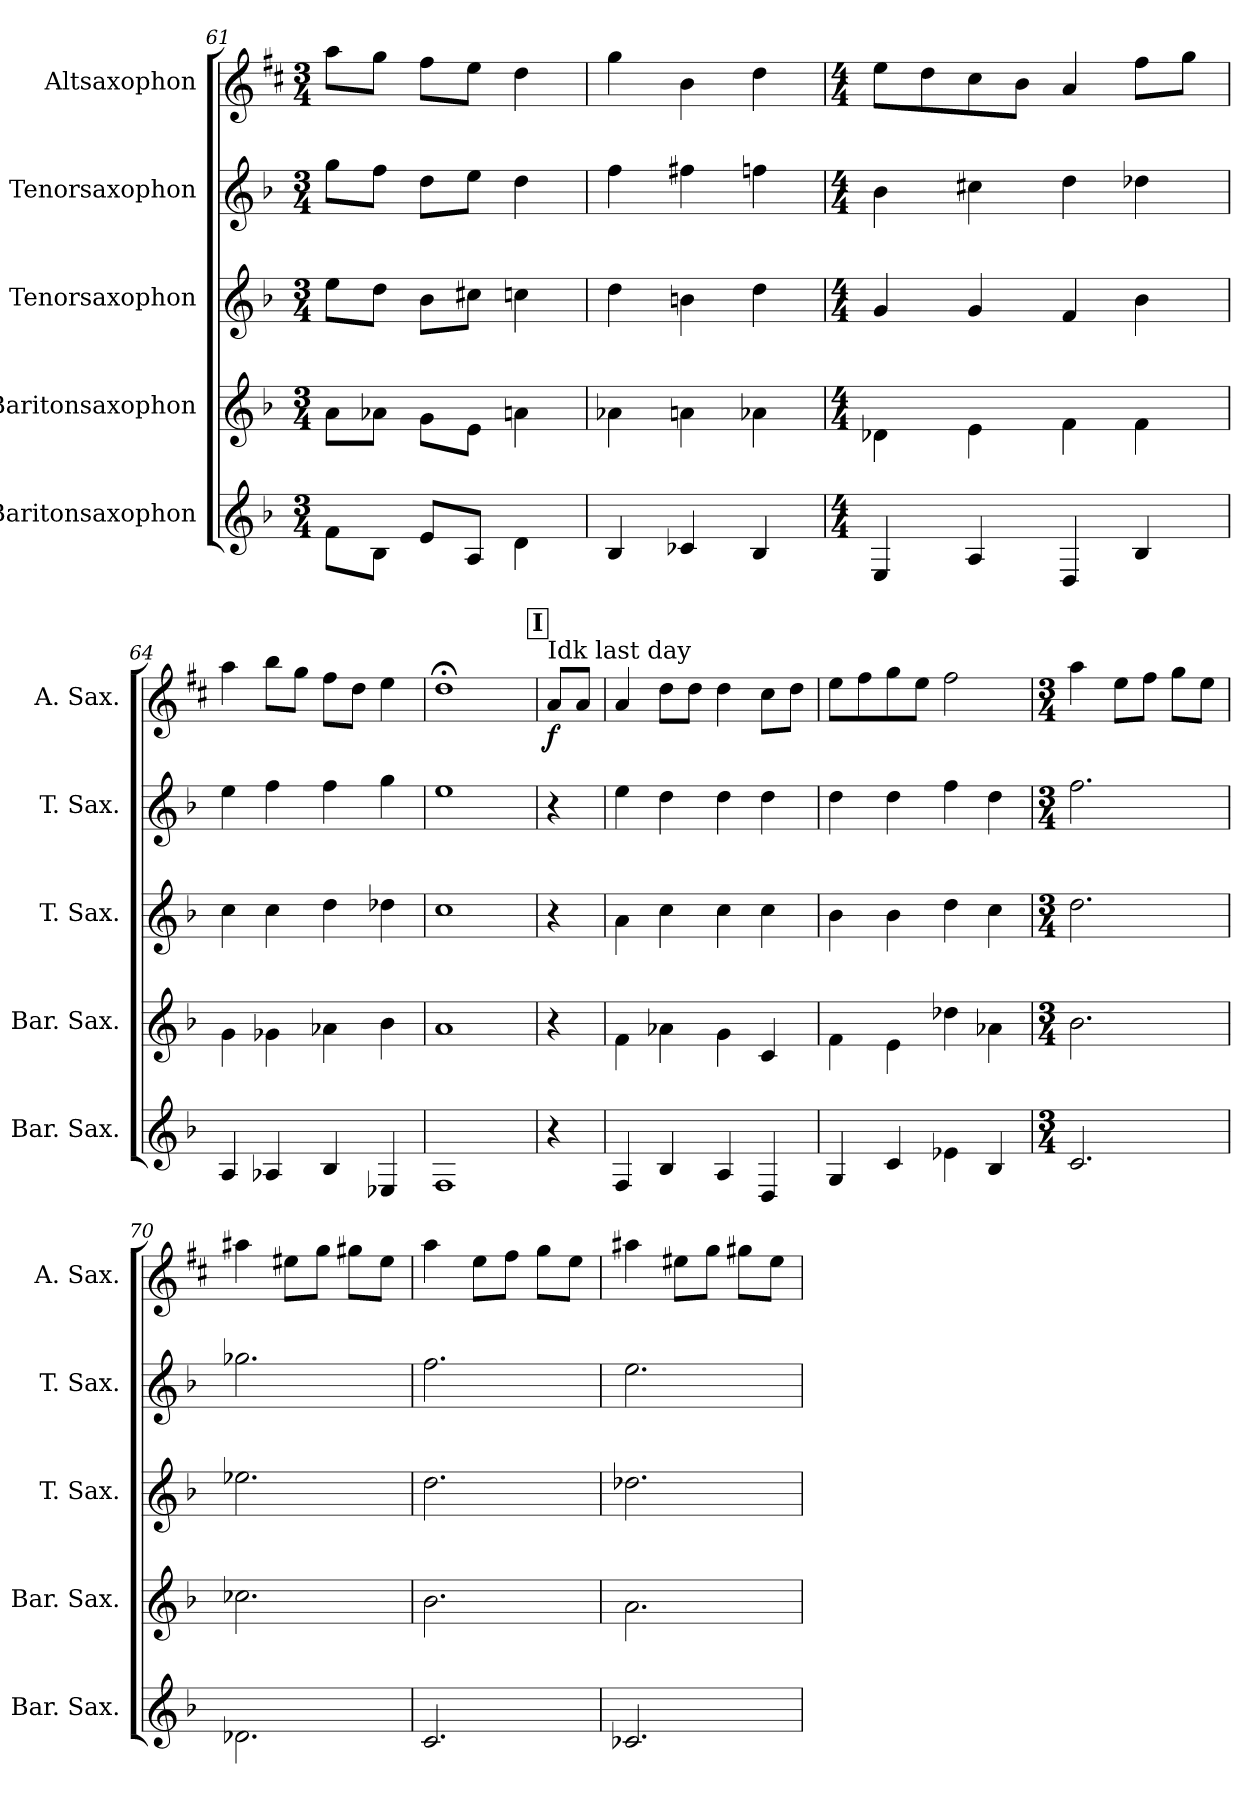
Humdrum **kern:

**kern	**kern	**kern	**kern	**kern	**dynam
*part5	*part4	*part3	*part2	*part1	*part1
*staff5	*staff4	*staff3	*staff2	*staff1	*staff1
*I"Baritonsaxophon	*I"Baritonsaxophon	*I"Tenorsaxophon	*I"Tenorsaxophon	*I"Altsaxophon	*
*I'Bar. Sax.	*I'Bar. Sax.	*I'T. Sax.	*I'T. Sax.	*I'A. Sax.	*
*clefG2	*clefG2	*clefG2	*clefG2	*clefG2	*
*ITrd12c21	*ITrd12c21	*ITrd8c14	*ITrd8c14	*ITrd5c9	*
*k[b-]	*k[b-]	*k[b-]	*k[b-]	*k[b-]	*
*M3/4	*M3/4	*M3/4	*M3/4	*M3/4	*
=61	=61	=61	=61	=61	=61
8F\L	8A\L	8e\L	8g\L	8cc\L	.
8BB-\J	8A-X\J	8d\J	8f\J	8b-\J	.
8E/L	8G\L	8B-\L	8d\L	8a\L	.
8AA/J	8E\J	8c#X\J	8e\J	8g\J	.
4D\	4An\	4cn\	4d\	4f\	.
!!LO:LB:g=z
=62	=62	=62	=62	=62	=62
4BB-/	4A-X\	4d\	4f\	4b-\	.
4C-X/	4An\	4Bn\	4f#X\	4d\	.
4BB-/	4A-X\	4d\	4fn\	4f\	.
=63	=63	=63	=63	=63	=63
*M4/4	*M4/4	*M4/4	*M4/4	*M4/4	*
4EE/	4D-X\	4G/	4B-\	8g\L	.
.	.	.	.	8f\	.
4AA/	4E\	4G/	4c#X\	8e\	.
.	.	.	.	8d\J	.
4DD/	4F\	4F/	4d\	4c/	.
4BB-/	4F\	4B-\	4d-X\	8a\L	.
.	.	.	.	8b-\J	.
=64	=64	=64	=64	=64	=64
4AA/	4G\	4c\	4e\	4cc\	.
4AA-X/	4G-X\	4c\	4f\	8dd\L	.
.	.	.	.	8b-\J	.
4BB-/	4A-X\	4d\	4f\	8a\L	.
.	.	.	.	8f\J	.
4EE-X/	4B-\	4d-X\	4g\	4g\	.
=65	=65	=65	=65	=65	=65
1FF	1A	1c	1e	1f;<	.
!!LO:REH:place=s1:a:B:fs=14:t=I
=66	=66	=66	=66	=66	=66
!	!	!	!	!LO:TX:a:t=Idk last day	!
!	!	!	!	!	!LO:DY:b
4r	4r	4r	4r	8c/L	f
.	.	.	.	8c/J	.
=67	=67	=67	=67	=67	=67
4FF/	4F\	4A\	4e\	4c/	.
4BB-/	4A-X\	4c\	4d\	8f\L	.
.	.	.	.	8f\J	.
4AA/	4G\	4c\	4d\	4f\	.
4DD/	4C/	4c\	4d\	8e\L	.
.	.	.	.	8f\J	.
=68	=68	=68	=68	=68	=68
4GG/	4F\	4B-\	4d\	8g\L	.
.	.	.	.	8a\	.
4C/	4E\	4B-\	4d\	8b-\	.
.	.	.	.	8g\J	.
4E-X\	4d-X\	4d\	4f\	2a\	.
4BB-/	4A-X\	4c\	4d\	.	.
!!LO:PB:g=z
=69	=69	=69	=69	=69	=69
*M3/4	*M3/4	*M3/4	*M3/4	*M3/4	*
2.C/	2.B-\	2.d\	2.f\	4cc\	.
.	.	.	.	8g\L	.
.	.	.	.	8a\J	.
.	.	.	.	8b-\L	.
.	.	.	.	8g\J	.
=70	=70	=70	=70	=70	=70
2.D-X\	2.c-X\	2.e-X\	2.g-X\	4cc#X\	.
.	.	.	.	8g#X\L	.
.	.	.	.	8b-\J	.
.	.	.	.	8bn\L	.
.	.	.	.	8g#\J	.
=71	=71	=71	=71	=71	=71
2.C/	2.B-\	2.d\	2.f\	4cc\	.
.	.	.	.	8g\L	.
.	.	.	.	8a\J	.
.	.	.	.	8b-\L	.
.	.	.	.	8g\J	.
=72	=72	=72	=72	=72	=72
2.C-X/	2.A\	2.d-X\	2.e\	4cc#X\	.
.	.	.	.	8g#X\L	.
.	.	.	.	8b-\J	.
.	.	.	.	8bn\L	.
.	.	.	.	8g#\J	.
=	=	=	=	=	=
*-	*-	*-	*-	*-	*-
